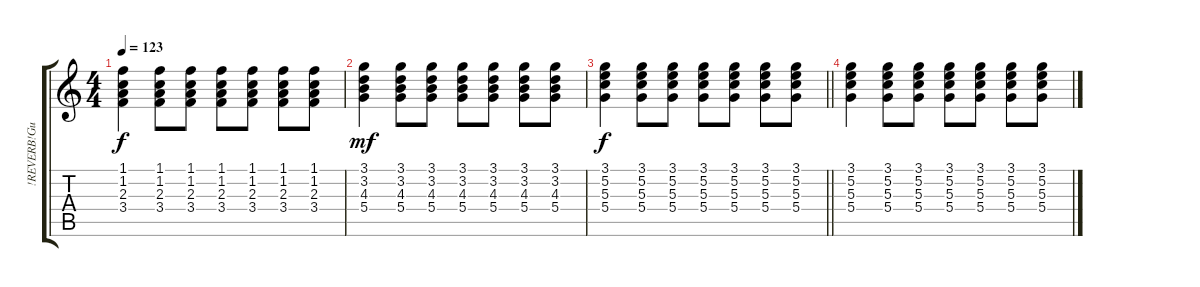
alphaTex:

\track ("!REVERB!Guitar NYLON(reverb for stee" "!REVERB!Gu") {instrument acousticguitarnylon}
\staff {score tabs}
\tuning (E4 B3 G3 D3 A2 E2) {hide}
\ts (4 4)
\tempo 123
\clef g2
\ks c
(1.1 1.2 2.3 3.4).4{dy f} (1.1 1.2 2.3 3.4).8 (1.1 1.2 2.3 3.4).8 (1.1 1.2 2.3 3.4).8 (1.1 1.2 2.3 3.4).8 (1.1 1.2 2.3 3.4).8 (1.1 1.2 2.3 3.4).8 |
(3.1 3.2 4.3 5.4).4{dy mf} (3.1 3.2 4.3 5.4).8 (3.1 3.2 4.3 5.4).8 (3.1 3.2 4.3 5.4).8 (3.1 3.2 4.3 5.4).8 (3.1 3.2 4.3 5.4).8 (3.1 3.2 4.3 5.4).8 |
\barLineRight lightlight
(3.1 5.2 5.3 5.4).4{dy f} (3.1 5.2 5.3 5.4).8 (3.1 5.2 5.3 5.4).8 (3.1 5.2 5.3 5.4).8 (3.1 5.2 5.3 5.4).8 (3.1 5.2 5.3 5.4).8 (3.1 5.2 5.3 5.4).8 |
(3.1 5.2 5.3 5.4).4 (3.1 5.2 5.3 5.4).8 (3.1 5.2 5.3 5.4).8 (3.1 5.2 5.3 5.4).8 (3.1 5.2 5.3 5.4).8 (3.1 5.2 5.3 5.4).8 (3.1 5.2 5.3 5.4).8
